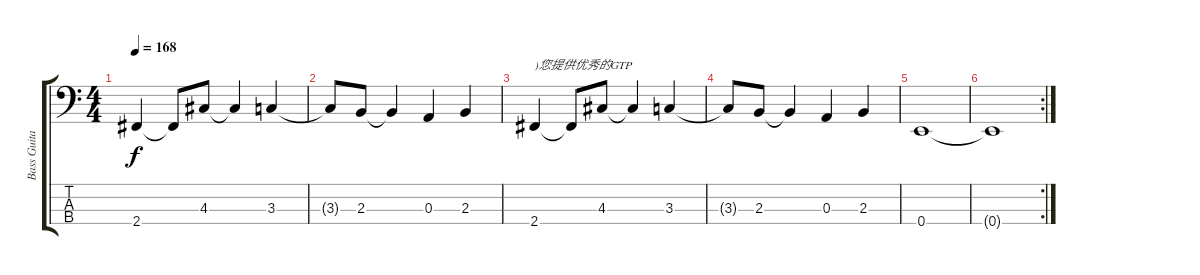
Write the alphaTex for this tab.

\track ("Bass Guitar" "Bass Guita") {instrument electricbasspick}
\staff {score tabs}
\tuning (G2 D2 A1 E1) {hide}
\ts (4 4)
\tempo 168
\clef f4
\ks c
2.4.4{dy f} 2.4{t}.8 4.3.8 4.3{t}.4 3.3.4 |
3.3{t}.8 2.3.8 2.3{t}.4 0.3.4 2.3.4 |
2.4.4{txt ")您提供优秀的GTP"} 2.4{t}.8 4.3.8 4.3{t}.4 3.3.4 |
3.3{t}.8 2.3.8 2.3{t}.4 0.3.4 2.3.4 |
0.4.1 |
\rc 2
0.4{t}.1
